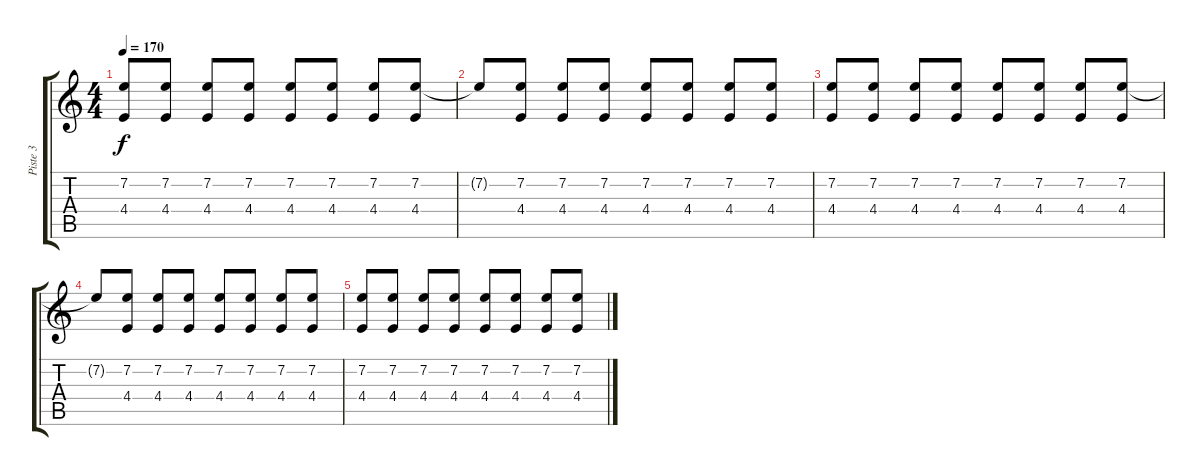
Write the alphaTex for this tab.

\track ("Piste 3" "Piste 3") {instrument distortionguitar}
\staff {score tabs}
\tuning (D4 A3 F3 C3 G2 C2) {hide}
\ts (4 4)
\tempo 170
\clef g2
\ks c
(7.2 4.4).8{dy f} (7.2 4.4).8 (7.2 4.4).8 (7.2 4.4).8 (7.2 4.4).8 (7.2 4.4).8 (7.2 4.4).8 (7.2 4.4).8 |
7.2{t}.8 (7.2 4.4).8 (7.2 4.4).8 (7.2 4.4).8 (7.2 4.4).8 (7.2 4.4).8 (7.2 4.4).8 (7.2 4.4).8 |
(7.2 4.4).8 (7.2 4.4).8 (7.2 4.4).8 (7.2 4.4).8 (7.2 4.4).8 (7.2 4.4).8 (7.2 4.4).8 (7.2 4.4).8 |
7.2{t}.8 (7.2 4.4).8 (7.2 4.4).8 (7.2 4.4).8 (7.2 4.4).8 (7.2 4.4).8 (7.2 4.4).8 (7.2 4.4).8 |
(7.2 4.4).8 (7.2 4.4).8 (7.2 4.4).8 (7.2 4.4).8 (7.2 4.4).8 (7.2 4.4).8 (7.2 4.4).8 (7.2 4.4).8
